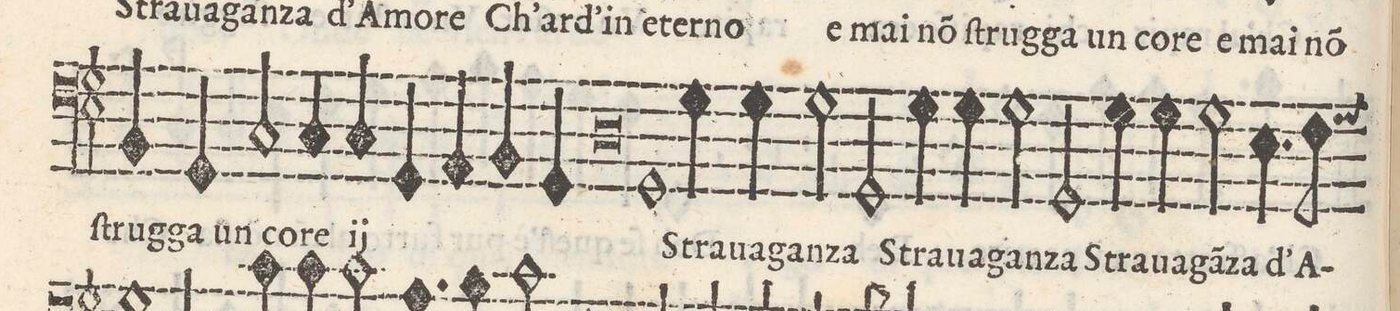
**kern	**text
*I"BASSO	*
*clefF4	*
*k[]	*
*met(C)	*
*M2/1	*
4BB/	ſtrug-
4GG/	-ga un
=40-	=40-
2C/	co-
4C/	-re
*	*ij
4C/	e
4GG/	mai
4AA/	nõ(n)
4BB/	ſtrug-
4GG/	-ga un
=41-	=41-
0D	co-
=42-	=42-
1GG	re
*	*Xij
4G\	Stra-
4G\	-ua-
2G\	-gan-
=43-	=43-
2GG/	-za
4G\	Stra-
4G\	-ua-
2G\	-gan-
2GG/	-za
=44-	=44-
4G\	Stra-
4G\	-ua-
2G\	-gã(n)-
4.E\	-za
8F\	d`A-
*custos:G	*
*-	*-
